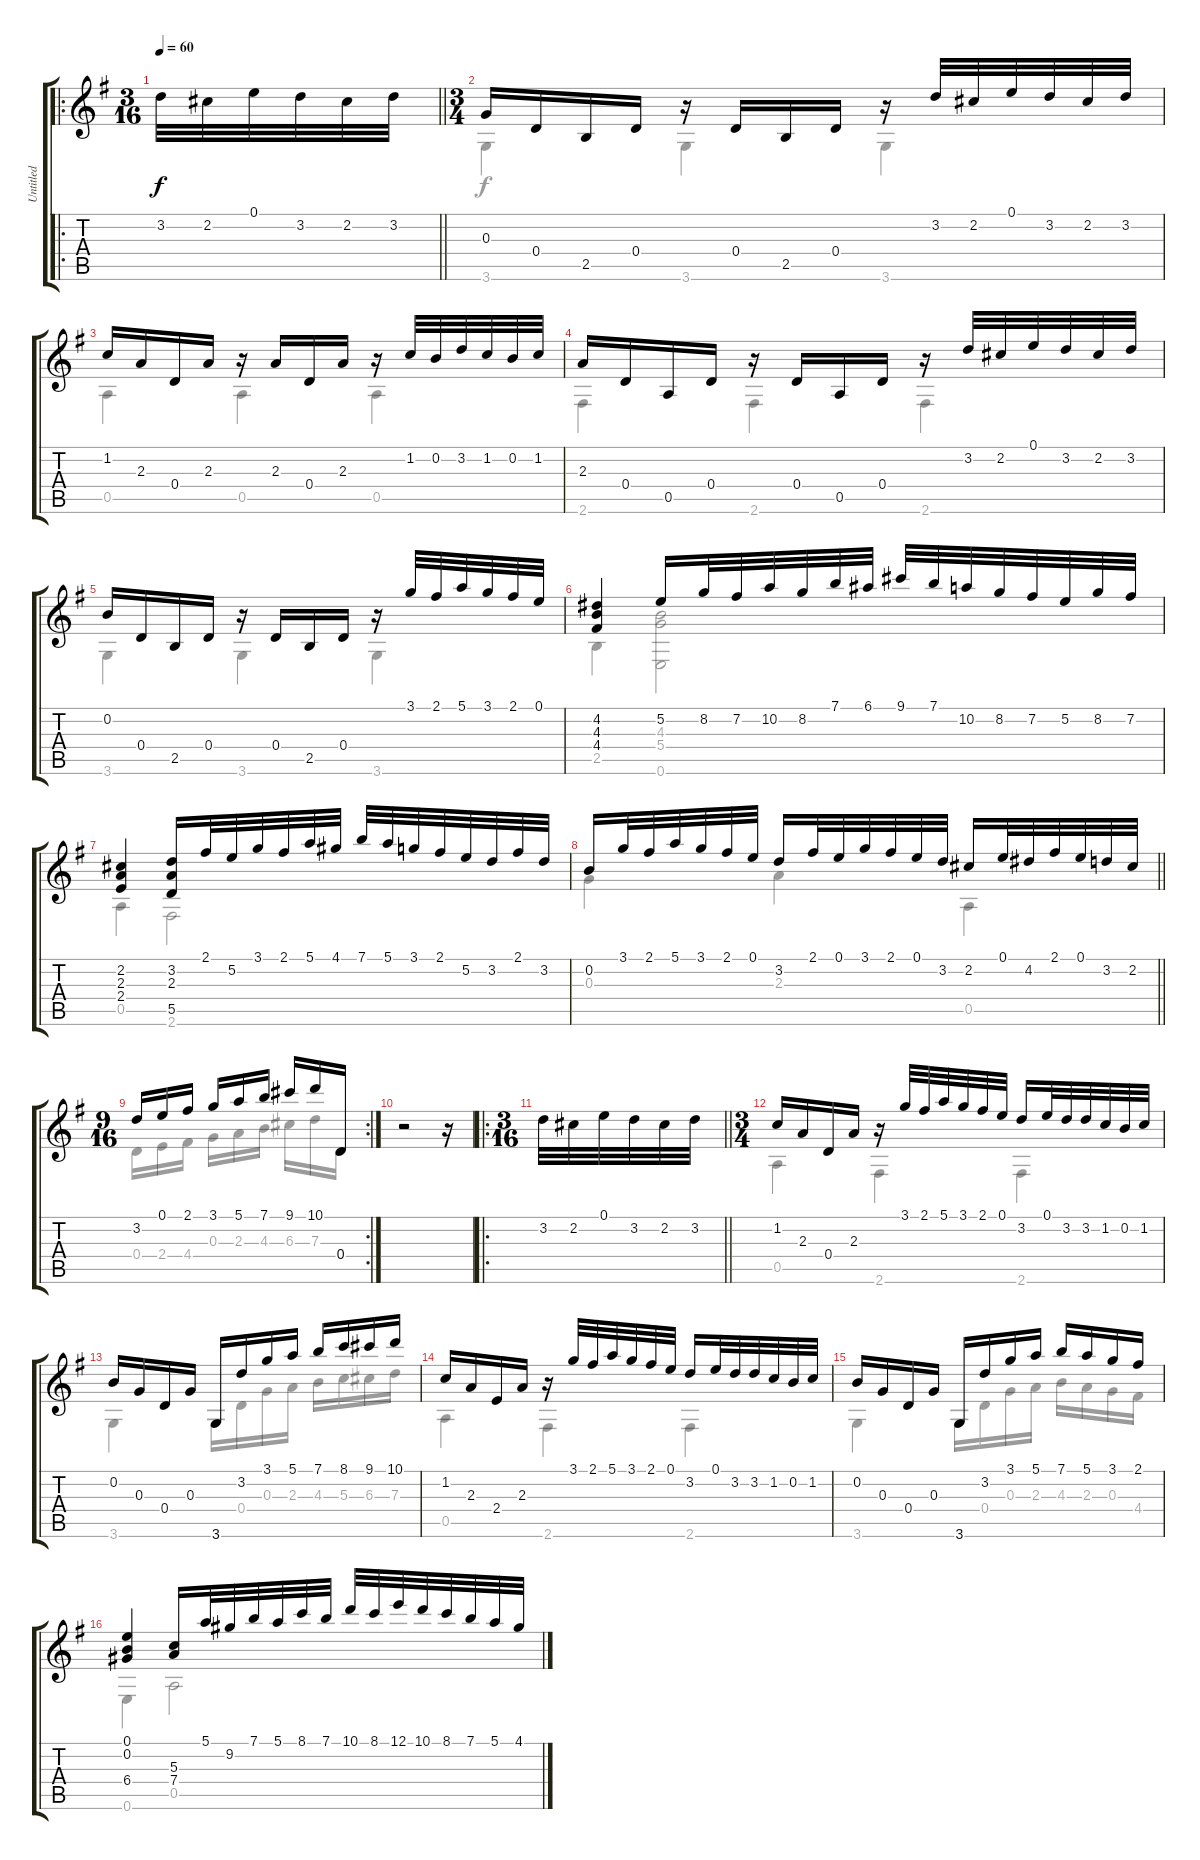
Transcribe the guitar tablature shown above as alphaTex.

\track ("Untitled" "Untitled") {instrument acousticguitarnylon}
\staff {score tabs}
\tuning (E4 B3 G3 D3 A2 E2) {hide}
\voice
\ro
\ts (3 16)
\tempo 60
\clef g2
\barLineRight lightlight
\ks g
3.2.32{dy f instrument acousticguitarnylon} 2.2.32 0.1.32 3.2.32 2.2.32 3.2.32 |
\ts (3 4)
0.3.16 0.4.16 2.5.16 0.4.16 r.16 0.4.16 2.5.16 0.4.16 r.16 3.2.32 2.2.32 0.1.32 3.2.32 2.2.32 3.2.32 |
1.2.16 2.3.16 0.4.16 2.3.16 r.16 2.3.16 0.4.16 2.3.16 r.16 1.2.32 0.2.32 3.2.32 1.2.32 0.2.32 1.2.32 |
2.3.16 0.4.16 0.5.16 0.4.16 r.16 0.4.16 0.5.16 0.4.16 r.16 3.2.32 2.2.32 0.1.32 3.2.32 2.2.32 3.2.32 |
0.2.16 0.4.16 2.5.16 0.4.16 r.16 0.4.16 2.5.16 0.4.16 r.16 3.1.32 2.1.32 5.1.32 3.1.32 2.1.32 0.1.32 |
(4.2 4.3 4.4).4 5.2.16 8.2.32 7.2.32 10.2.32 8.2.32 7.1.32 6.1.32 9.1.32 7.1.32 10.2.32 8.2.32 7.2.32 5.2.32 8.2.32 7.2.32 |
(2.2 2.3 2.4).4 (3.2 2.3 5.5).16 2.1.32 5.2.32 3.1.32 2.1.32 5.1.32 4.1.32 7.1.32 5.1.32 3.1.32 2.1.32 5.2.32 3.2.32 2.1.32 3.2.32 |
\barLineRight lightlight
0.2.16 3.1.32 2.1.32 5.1.32 3.1.32 2.1.32 0.1.32 3.2.16 2.1.32 0.1.32 3.1.32 2.1.32 0.1.32 3.2.32 2.2.16 0.1.32 4.2.32 2.1.32 0.1.32 3.2.32 2.2.32 |
\rc 2
\ts (9 16)
3.2.16 0.1.16 2.1.16 3.1.16 5.1.16 7.1.16 9.1.16 10.1.16 0.4.16 |
r.2 r.16 |
\ro
\ts (3 16)
\barLineRight lightlight
3.2.32 2.2.32 0.1.32 3.2.32 2.2.32 3.2.32 |
\ts (3 4)
1.2.16 2.3.16 0.4.16 2.3.16 r.16 3.1.32 2.1.32 5.1.32 3.1.32 2.1.32 0.1.32 3.2.16 0.1.32 3.2.32 3.2.32 1.2.32 0.2.32 1.2.32 |
0.2.16 0.3.16 0.4.16 0.3.16 3.6.16 3.2.16 3.1.16 5.1.16 7.1.16 8.1.16 9.1.16 10.1.16 |
1.2.16 2.3.16 2.4.16 2.3.16 r.16 3.1.32 2.1.32 5.1.32 3.1.32 2.1.32 0.1.32 3.2.16 0.1.32 3.2.32 3.2.32 1.2.32 0.2.32 1.2.32 |
0.2.16 0.3.16 0.4.16 0.3.16 3.6.16 3.2.16 3.1.16 5.1.16 7.1.16 5.1.16 3.1.16 2.1.16 |
(0.1 0.2 6.4).4 (5.3 7.4).16 5.1.32 9.2.32 7.1.32 5.1.32 8.1.32 7.1.32 10.1.32 8.1.32 12.1.32 10.1.32 8.1.32 7.1.32 5.1.32 4.1.32
\voice
\clef g2
\ottava regular
\simile none
\barLineRight lightlight
\ks g
|
3.6.4 3.6.4 3.6.4 |
0.5.4 0.5.4 0.5.4 |
2.6.4 2.6.4 2.6.4 |
3.6.4 3.6.4 3.6.4 |
2.5.4 (4.3 5.4 0.6).2 |
0.5.4 2.6.2 |
\barLineRight lightlight
0.3.4 2.3.4 0.5.4 |
0.4.16 2.4.16 4.4.16 0.3.16 2.3.16 4.3.16 6.3.16 7.3.16 0.4.16 |
|
\barLineRight lightlight
|
0.5.4 2.6.4 2.6.4 |
3.6.4 3.6.16 0.4.16 0.3.16 2.3.16 4.3.16 5.3.16 6.3.16 7.3.16 |
0.5.4 2.6.4 2.6.4 |
3.6.4 3.6.16 0.4.16 0.3.16 2.3.16 4.3.16 2.3.16 0.3.16 4.4.16 |
0.6.4 0.5.2
